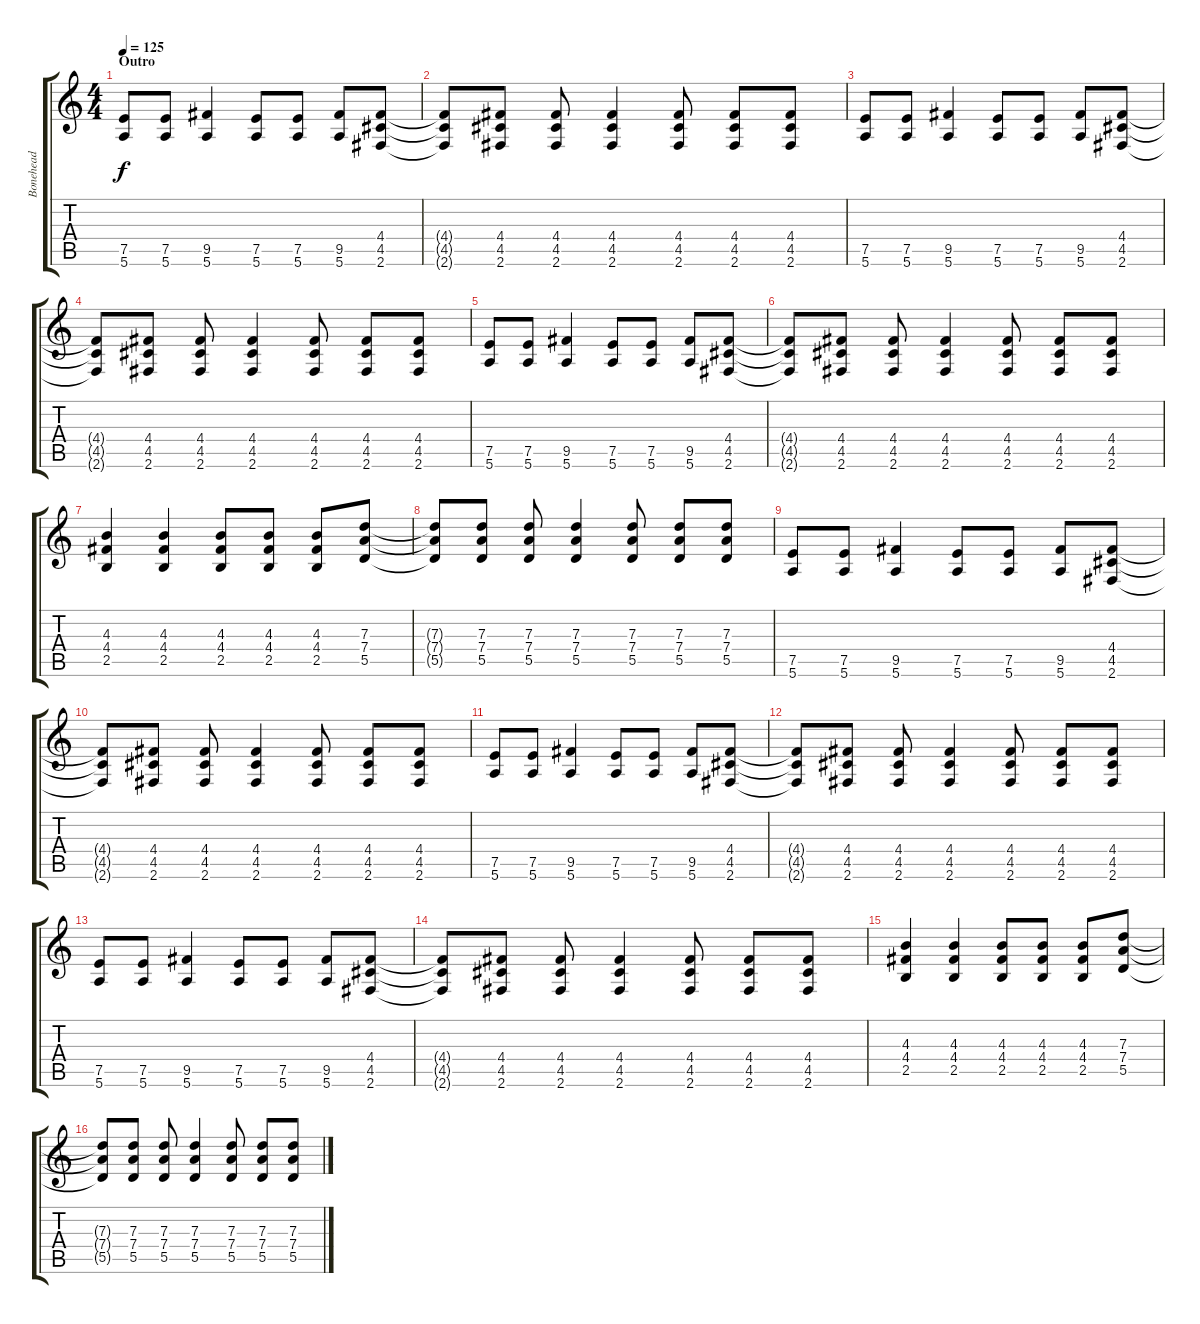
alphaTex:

\track ("Bonehead" "Bonehead") {instrument overdrivenguitar}
\staff {score tabs}
\tuning (E4 B3 G3 D3 A2 E2) {hide}
\ts (4 4)
\section ("" "Outro")
\tempo 125
\clef g2
\ks c
(7.5 5.6).8{dy f} (7.5 5.6).8 (9.5 5.6).4 (7.5 5.6).8 (7.5 5.6).8 (9.5 5.6).8 (4.4 4.5 2.6).8 |
(4.4{t} 4.5{t} 2.6{t}).8 (4.4 4.5 2.6).8 (4.4 4.5 2.6).8 (4.4 4.5 2.6).4 (4.4 4.5 2.6).8 (4.4 4.5 2.6).8 (4.4 4.5 2.6).8 |
(7.5 5.6).8 (7.5 5.6).8 (9.5 5.6).4 (7.5 5.6).8 (7.5 5.6).8 (9.5 5.6).8 (4.4 4.5 2.6).8 |
(4.4{t} 4.5{t} 2.6{t}).8 (4.4 4.5 2.6).8 (4.4 4.5 2.6).8 (4.4 4.5 2.6).4 (4.4 4.5 2.6).8 (4.4 4.5 2.6).8 (4.4 4.5 2.6).8 |
(7.5 5.6).8 (7.5 5.6).8 (9.5 5.6).4 (7.5 5.6).8 (7.5 5.6).8 (9.5 5.6).8 (4.4 4.5 2.6).8 |
(4.4{t} 4.5{t} 2.6{t}).8 (4.4 4.5 2.6).8 (4.4 4.5 2.6).8 (4.4 4.5 2.6).4 (4.4 4.5 2.6).8 (4.4 4.5 2.6).8 (4.4 4.5 2.6).8 |
(4.3 4.4 2.5).4 (4.3 4.4 2.5).4 (4.3 4.4 2.5).8 (4.3 4.4 2.5).8 (4.3 4.4 2.5).8 (7.3 7.4 5.5).8 |
(7.3{t} 7.4{t} 5.5{t}).8 (7.3 7.4 5.5).8 (7.3 7.4 5.5).8 (7.3 7.4 5.5).4 (7.3 7.4 5.5).8 (7.3 7.4 5.5).8 (7.3 7.4 5.5).8 |
(7.5 5.6).8 (7.5 5.6).8 (9.5 5.6).4 (7.5 5.6).8 (7.5 5.6).8 (9.5 5.6).8 (4.4 4.5 2.6).8 |
(4.4{t} 4.5{t} 2.6{t}).8 (4.4 4.5 2.6).8 (4.4 4.5 2.6).8 (4.4 4.5 2.6).4 (4.4 4.5 2.6).8 (4.4 4.5 2.6).8 (4.4 4.5 2.6).8 |
(7.5 5.6).8 (7.5 5.6).8 (9.5 5.6).4 (7.5 5.6).8 (7.5 5.6).8 (9.5 5.6).8 (4.4 4.5 2.6).8 |
(4.4{t} 4.5{t} 2.6{t}).8 (4.4 4.5 2.6).8 (4.4 4.5 2.6).8 (4.4 4.5 2.6).4 (4.4 4.5 2.6).8 (4.4 4.5 2.6).8 (4.4 4.5 2.6).8 |
(7.5 5.6).8 (7.5 5.6).8 (9.5 5.6).4 (7.5 5.6).8 (7.5 5.6).8 (9.5 5.6).8 (4.4 4.5 2.6).8 |
(4.4{t} 4.5{t} 2.6{t}).8 (4.4 4.5 2.6).8 (4.4 4.5 2.6).8 (4.4 4.5 2.6).4 (4.4 4.5 2.6).8 (4.4 4.5 2.6).8 (4.4 4.5 2.6).8 |
(4.3 4.4 2.5).4 (4.3 4.4 2.5).4 (4.3 4.4 2.5).8 (4.3 4.4 2.5).8 (4.3 4.4 2.5).8 (7.3 7.4 5.5).8 |
(7.3{t} 7.4{t} 5.5{t}).8 (7.3 7.4 5.5).8 (7.3 7.4 5.5).8 (7.3 7.4 5.5).4 (7.3 7.4 5.5).8 (7.3 7.4 5.5).8 (7.3 7.4 5.5).8
